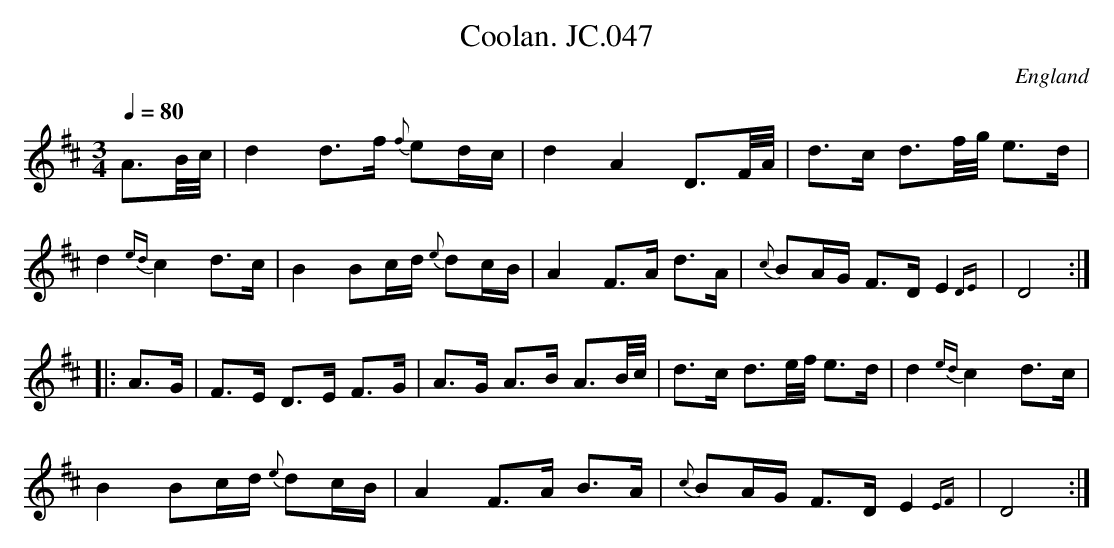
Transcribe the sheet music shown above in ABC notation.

X:1
T:Coolan. JC.047
O:England
M:3/4
L:1/16
Q:1/4=80
K:D major
A3B/c/|\
d4 d3f{f} e2dc|d4A4 D3F/A/|d3c d3f/g/ e3d|!
d4{ed}c4 d3c|B4 B2cd {e}d2cB|\
A4F3A d3A|{c}B2AG F3DE4{DE}|D8:|!
|:A3G|F3E D3E F3G|\
A3G A3B  A3B/c/|d3c d3e/f/ e3d|d4{ed}c4 d3c|!
B4B2cd {e}d2cB|\
A4F3A B3A|{c}B2AG F3DE4{EF}|D8:|
